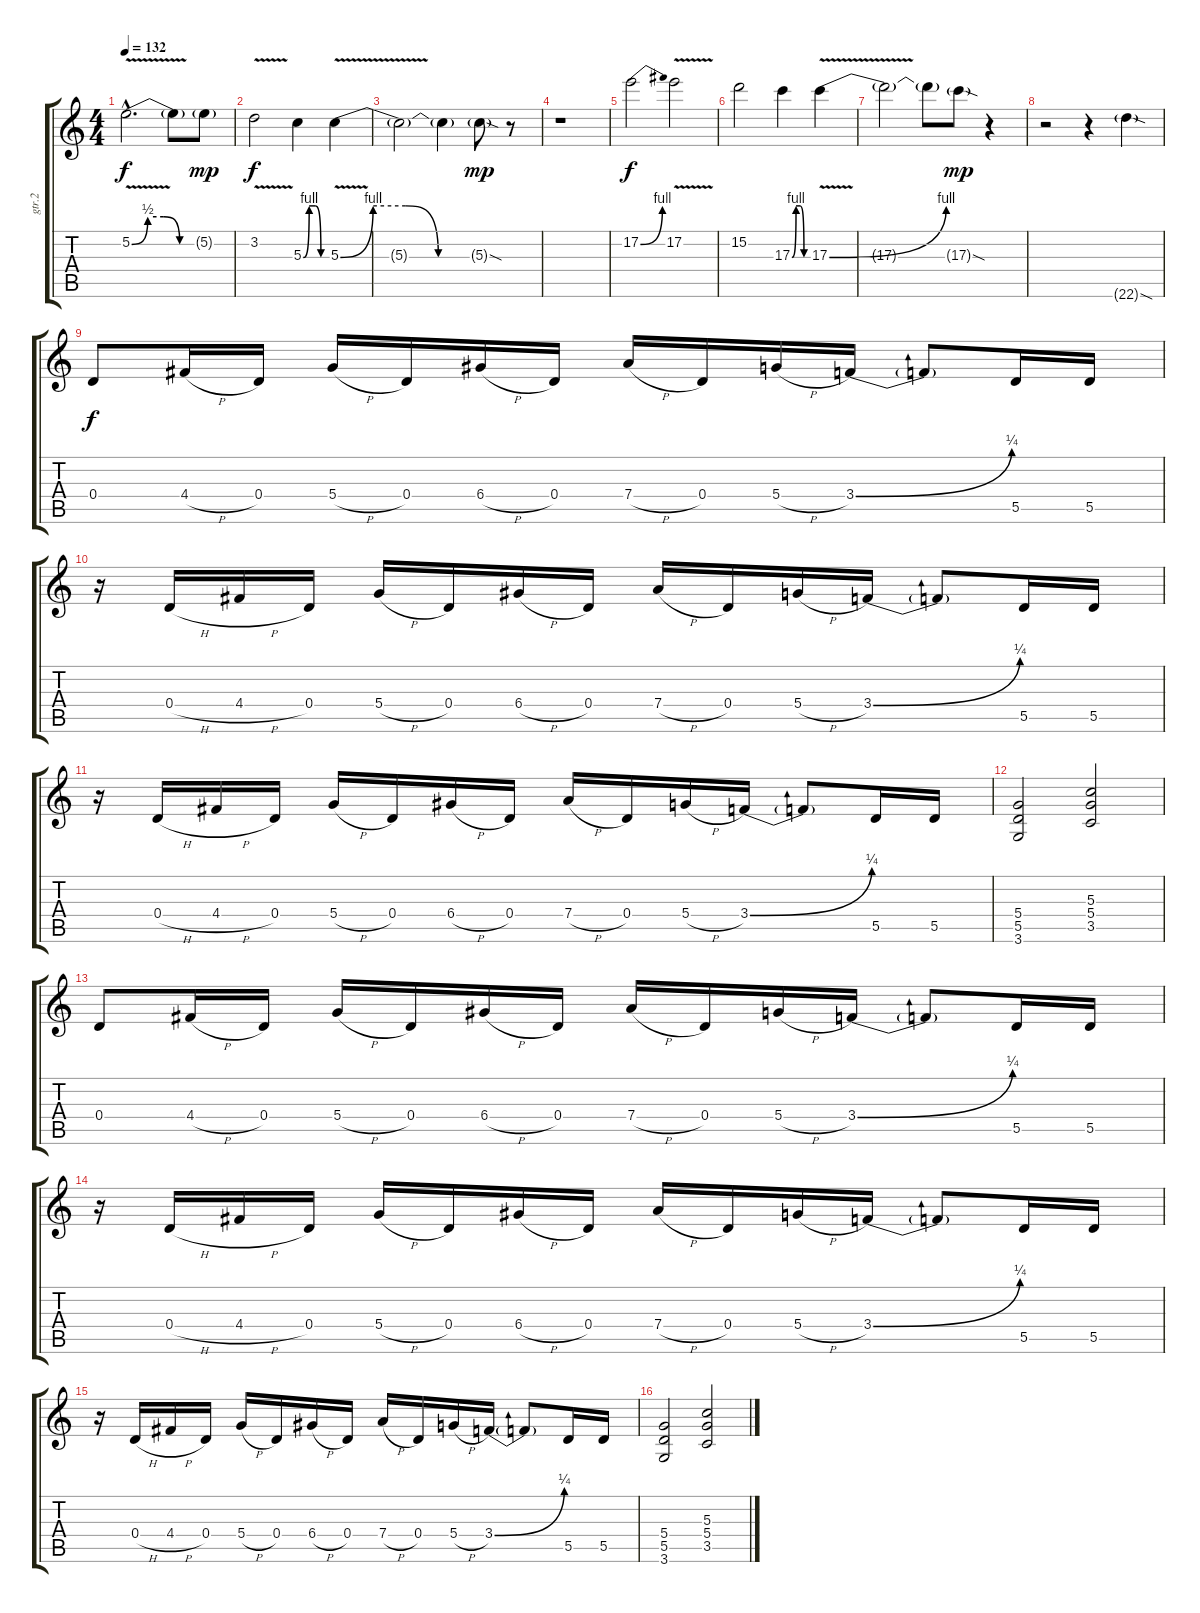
\track ("gtr.2" "gtr.2") {instrument distortionguitar}
\staff {score tabs}
\tuning (E4 B3 G3 D3 A2 E2) {hide}
\ts (4 4)
\tempo 132
\clef g2
\ks c
5.2{be (custom 0 0 15 2 30 2 45 0 60 0) v hac}.2{d dy f} 5.2{t}.8 5.2{g}.8{dy mp} |
3.2{v}.2{dy f} 5.3{be (custom 0 0 15 4 30 4 45 0 60 0)}.4 5.3{be (custom 0 0 15 4 30 4 45 0 60 0) v}.4 |
5.3{t}.2 5.3{t}.4 5.3{sod g}.8{dy mp} r.8 |
r.1 |
17.2{be (bend 0 0 60 4)}.2{dy f} 17.2{v}.2 |
15.2.2 17.3{be (custom 0 0 15 4 30 4 45 0 60 0)}.4 17.3{be (bend 0 0 60 4) v}.4 |
17.3{t}.2 17.3{t}.8 17.3{sod g}.8{dy mp} r.4 |
r.2 r.4 22.6{sod g}.4 |
0.4.8{dy f} 4.4{h}.16 0.4.16 5.4{h}.16 0.4.16 6.4{h}.16 0.4.16 7.4{h}.16 0.4.16 5.4{h}.16 3.4{be (bend 0 0 60 1)}.16 3.4{t}.8 5.5.16 5.5.16 |
r.16 0.4{h}.16 4.4{h}.16 0.4.16 5.4{h}.16 0.4.16 6.4{h}.16 0.4.16 7.4{h}.16 0.4.16 5.4{h}.16 3.4{be (bend 0 0 60 1)}.16 3.4{t}.8 5.5.16 5.5.16 |
r.16 0.4{h}.16 4.4{h}.16 0.4.16 5.4{h}.16 0.4.16 6.4{h}.16 0.4.16 7.4{h}.16 0.4.16 5.4{h}.16 3.4{be (bend 0 0 60 1)}.16 3.4{t}.8 5.5.16 5.5.16 |
(5.4 5.5 3.6).2 (5.3 5.4 3.5).2 |
0.4.8 4.4{h}.16 0.4.16 5.4{h}.16 0.4.16 6.4{h}.16 0.4.16 7.4{h}.16 0.4.16 5.4{h}.16 3.4{be (bend 0 0 60 1)}.16 3.4{t}.8 5.5.16 5.5.16 |
r.16 0.4{h}.16 4.4{h}.16 0.4.16 5.4{h}.16 0.4.16 6.4{h}.16 0.4.16 7.4{h}.16 0.4.16 5.4{h}.16 3.4{be (bend 0 0 60 1)}.16 3.4{t}.8 5.5.16 5.5.16 |
r.16 0.4{h}.16 4.4{h}.16 0.4.16 5.4{h}.16 0.4.16 6.4{h}.16 0.4.16 7.4{h}.16 0.4.16 5.4{h}.16 3.4{be (bend 0 0 60 1)}.16 3.4{t}.8 5.5.16 5.5.16 |
(5.4 5.5 3.6).2 (5.3 5.4 3.5).2
